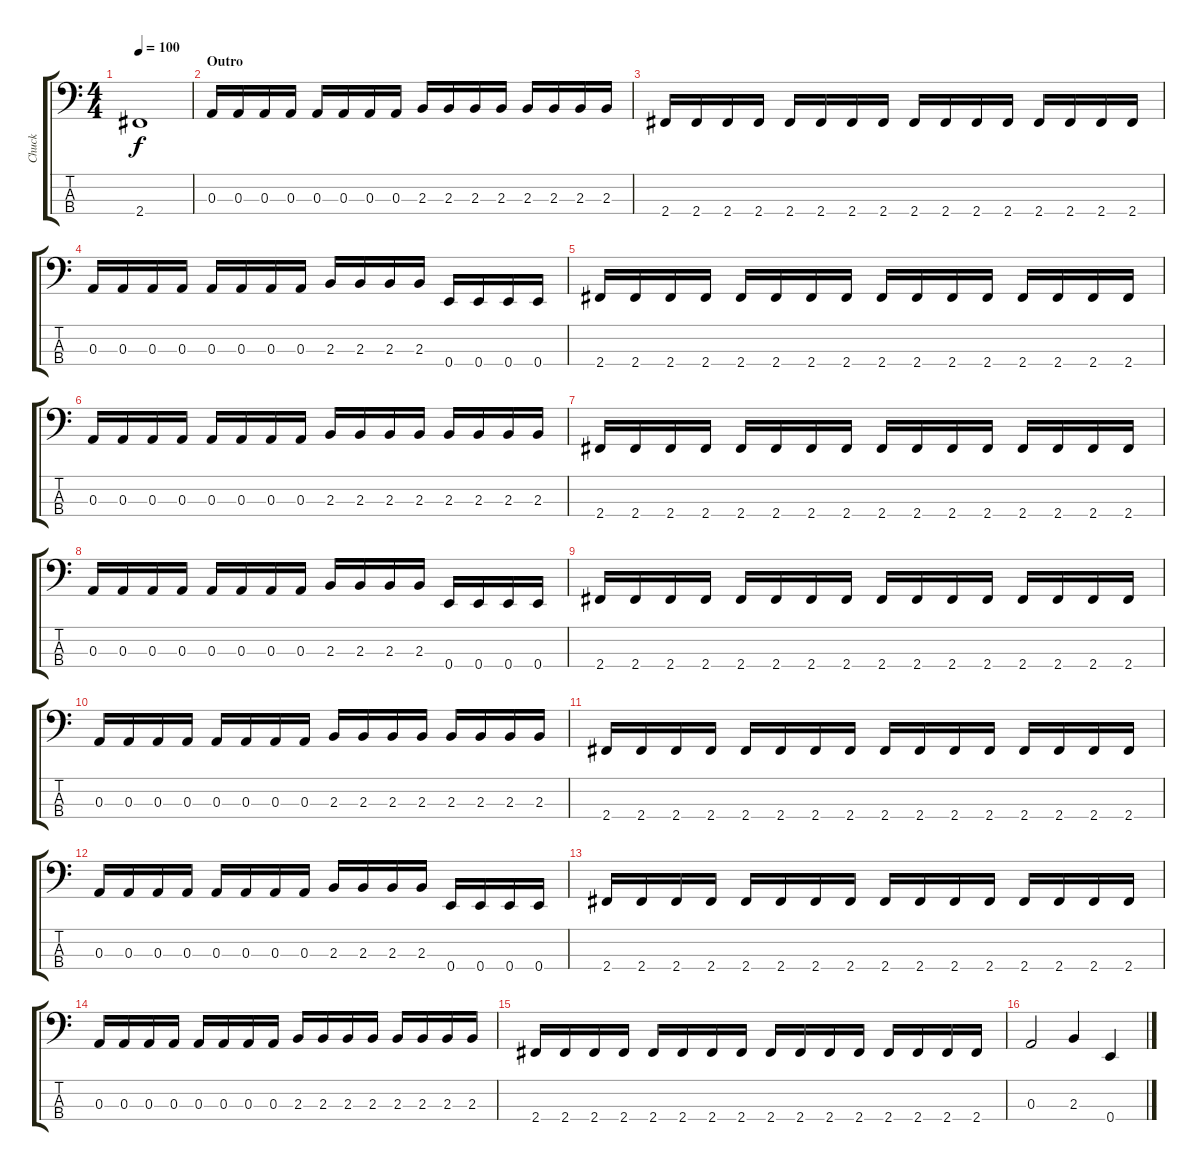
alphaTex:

\track ("Chuck" "Chuck") {instrument electricbasspick}
\staff {score tabs}
\tuning (G2 D2 A1 E1) {hide}
\ts (4 4)
\tempo 100
\clef f4
\ks c
2.4{t}.1{dy f} |
\section ("" "Outro")
0.3.16 0.3.16 0.3.16 0.3.16 0.3.16 0.3.16 0.3.16 0.3.16 2.3.16 2.3.16 2.3.16 2.3.16 2.3.16 2.3.16 2.3.16 2.3.16 |
2.4.16 2.4.16 2.4.16 2.4.16 2.4.16 2.4.16 2.4.16 2.4.16 2.4.16 2.4.16 2.4.16 2.4.16 2.4.16 2.4.16 2.4.16 2.4.16 |
0.3.16 0.3.16 0.3.16 0.3.16 0.3.16 0.3.16 0.3.16 0.3.16 2.3.16 2.3.16 2.3.16 2.3.16 0.4.16 0.4.16 0.4.16 0.4.16 |
2.4.16 2.4.16 2.4.16 2.4.16 2.4.16 2.4.16 2.4.16 2.4.16 2.4.16 2.4.16 2.4.16 2.4.16 2.4.16 2.4.16 2.4.16 2.4.16 |
0.3.16 0.3.16 0.3.16 0.3.16 0.3.16 0.3.16 0.3.16 0.3.16 2.3.16 2.3.16 2.3.16 2.3.16 2.3.16 2.3.16 2.3.16 2.3.16 |
2.4.16 2.4.16 2.4.16 2.4.16 2.4.16 2.4.16 2.4.16 2.4.16 2.4.16 2.4.16 2.4.16 2.4.16 2.4.16 2.4.16 2.4.16 2.4.16 |
0.3.16 0.3.16 0.3.16 0.3.16 0.3.16 0.3.16 0.3.16 0.3.16 2.3.16 2.3.16 2.3.16 2.3.16 0.4.16 0.4.16 0.4.16 0.4.16 |
2.4.16 2.4.16 2.4.16 2.4.16 2.4.16 2.4.16 2.4.16 2.4.16 2.4.16 2.4.16 2.4.16 2.4.16 2.4.16 2.4.16 2.4.16 2.4.16 |
0.3.16 0.3.16 0.3.16 0.3.16 0.3.16 0.3.16 0.3.16 0.3.16 2.3.16 2.3.16 2.3.16 2.3.16 2.3.16 2.3.16 2.3.16 2.3.16 |
2.4.16 2.4.16 2.4.16 2.4.16 2.4.16 2.4.16 2.4.16 2.4.16 2.4.16 2.4.16 2.4.16 2.4.16 2.4.16 2.4.16 2.4.16 2.4.16 |
0.3.16 0.3.16 0.3.16 0.3.16 0.3.16 0.3.16 0.3.16 0.3.16 2.3.16 2.3.16 2.3.16 2.3.16 0.4.16 0.4.16 0.4.16 0.4.16 |
2.4.16 2.4.16 2.4.16 2.4.16 2.4.16 2.4.16 2.4.16 2.4.16 2.4.16 2.4.16 2.4.16 2.4.16 2.4.16 2.4.16 2.4.16 2.4.16 |
0.3.16 0.3.16 0.3.16 0.3.16 0.3.16 0.3.16 0.3.16 0.3.16 2.3.16 2.3.16 2.3.16 2.3.16 2.3.16 2.3.16 2.3.16 2.3.16 |
2.4.16 2.4.16 2.4.16 2.4.16 2.4.16 2.4.16 2.4.16 2.4.16 2.4.16 2.4.16 2.4.16 2.4.16 2.4.16 2.4.16 2.4.16 2.4.16 |
0.3.2 2.3.4 0.4.4
